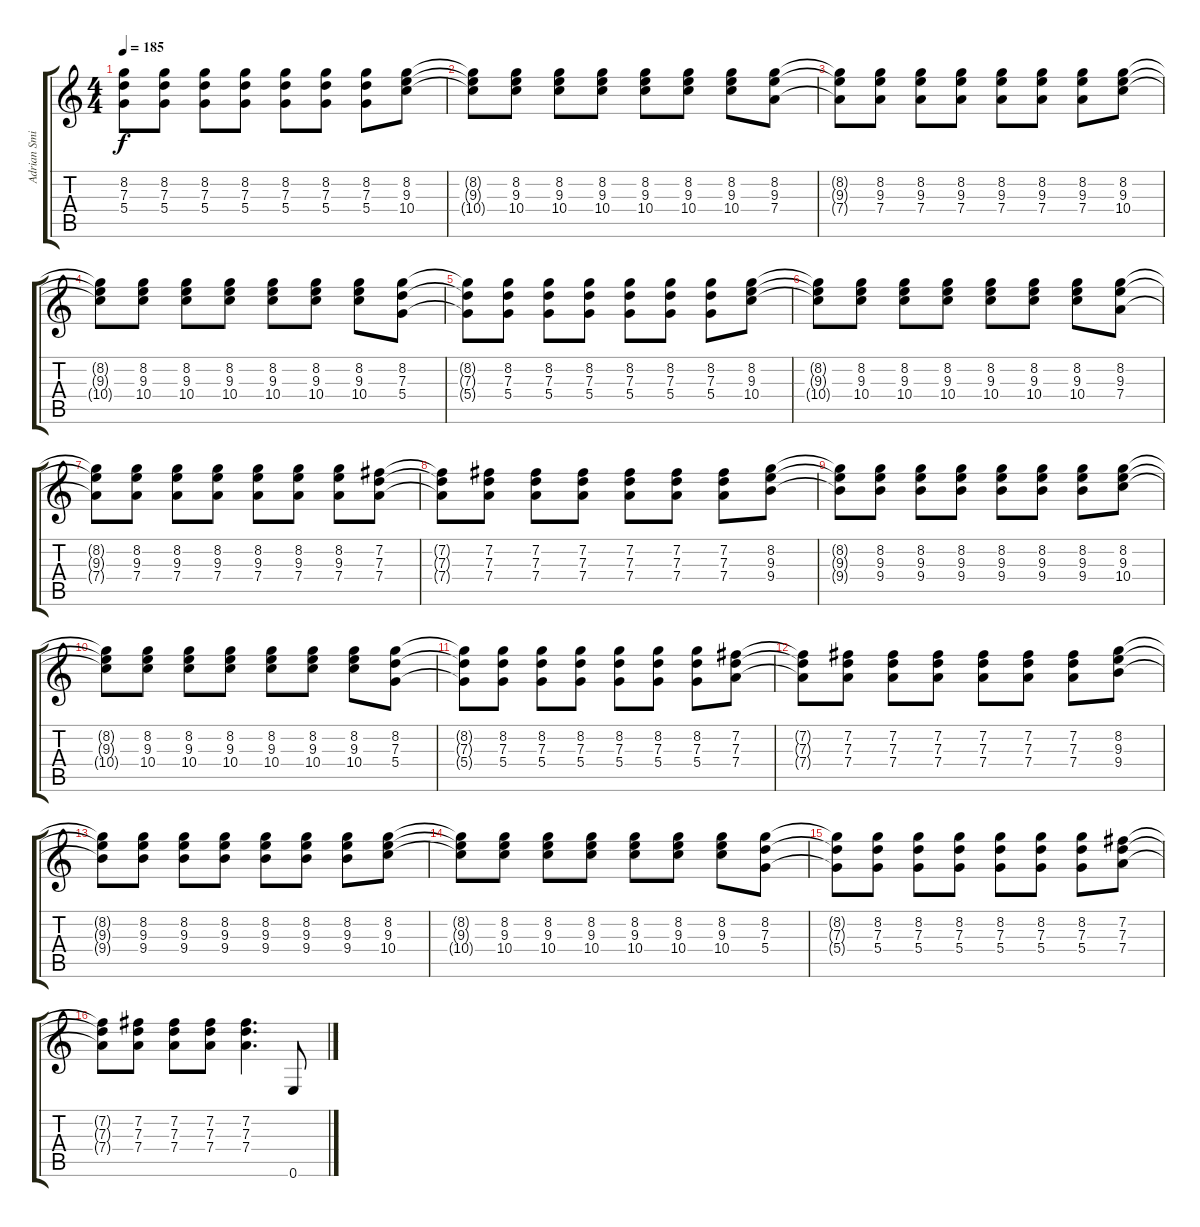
\track ("Adrian Smith" "Adrian Smi") {instrument distortionguitar}
\staff {score tabs}
\tuning (E4 B3 G3 D3 A2 E2) {hide}
\ts (4 4)
\tempo 185
\clef g2
\ks c
(8.2{t} 7.3{t} 5.4{t}).8{dy f} (8.2 7.3 5.4).8 (8.2 7.3 5.4).8 (8.2 7.3 5.4).8 (8.2 7.3 5.4).8 (8.2 7.3 5.4).8 (8.2 7.3 5.4).8 (8.2 9.3 10.4).8 |
(8.2{t} 9.3{t} 10.4{t}).8 (8.2 9.3 10.4).8 (8.2 9.3 10.4).8 (8.2 9.3 10.4).8 (8.2 9.3 10.4).8 (8.2 9.3 10.4).8 (8.2 9.3 10.4).8 (8.2 9.3 7.4).8 |
(8.2{t} 9.3{t} 7.4{t}).8 (8.2 9.3 7.4).8 (8.2 9.3 7.4).8 (8.2 9.3 7.4).8 (8.2 9.3 7.4).8 (8.2 9.3 7.4).8 (8.2 9.3 7.4).8 (8.2 9.3 10.4).8 |
(8.2{t} 9.3{t} 10.4{t}).8 (8.2 9.3 10.4).8 (8.2 9.3 10.4).8 (8.2 9.3 10.4).8 (8.2 9.3 10.4).8 (8.2 9.3 10.4).8 (8.2 9.3 10.4).8 (8.2 7.3 5.4).8 |
(8.2{t} 7.3{t} 5.4{t}).8 (8.2 7.3 5.4).8 (8.2 7.3 5.4).8 (8.2 7.3 5.4).8 (8.2 7.3 5.4).8 (8.2 7.3 5.4).8 (8.2 7.3 5.4).8 (8.2 9.3 10.4).8 |
(8.2{t} 9.3{t} 10.4{t}).8 (8.2 9.3 10.4).8 (8.2 9.3 10.4).8 (8.2 9.3 10.4).8 (8.2 9.3 10.4).8 (8.2 9.3 10.4).8 (8.2 9.3 10.4).8 (8.2 9.3 7.4).8 |
(8.2{t} 9.3{t} 7.4{t}).8 (8.2 9.3 7.4).8 (8.2 9.3 7.4).8 (8.2 9.3 7.4).8 (8.2 9.3 7.4).8 (8.2 9.3 7.4).8 (8.2 9.3 7.4).8 (7.2 7.3 7.4).8 |
(7.2{t} 7.3{t} 7.4{t}).8 (7.2 7.3 7.4).8 (7.2 7.3 7.4).8 (7.2 7.3 7.4).8 (7.2 7.3 7.4).8 (7.2 7.3 7.4).8 (7.2 7.3 7.4).8 (8.2 9.3 9.4).8 |
(8.2{t} 9.3{t} 9.4{t}).8 (8.2 9.3 9.4).8 (8.2 9.3 9.4).8 (8.2 9.3 9.4).8 (8.2 9.3 9.4).8 (8.2 9.3 9.4).8 (8.2 9.3 9.4).8 (8.2 9.3 10.4).8 |
(8.2{t} 9.3{t} 10.4{t}).8 (8.2 9.3 10.4).8 (8.2 9.3 10.4).8 (8.2 9.3 10.4).8 (8.2 9.3 10.4).8 (8.2 9.3 10.4).8 (8.2 9.3 10.4).8 (8.2 7.3 5.4).8 |
(8.2{t} 7.3{t} 5.4{t}).8 (8.2 7.3 5.4).8 (8.2 7.3 5.4).8 (8.2 7.3 5.4).8 (8.2 7.3 5.4).8 (8.2 7.3 5.4).8 (8.2 7.3 5.4).8 (7.2 7.3 7.4).8 |
(7.2{t} 7.3{t} 7.4{t}).8 (7.2 7.3 7.4).8 (7.2 7.3 7.4).8 (7.2 7.3 7.4).8 (7.2 7.3 7.4).8 (7.2 7.3 7.4).8 (7.2 7.3 7.4).8 (8.2 9.3 9.4).8 |
(8.2{t} 9.3{t} 9.4{t}).8 (8.2 9.3 9.4).8 (8.2 9.3 9.4).8 (8.2 9.3 9.4).8 (8.2 9.3 9.4).8 (8.2 9.3 9.4).8 (8.2 9.3 9.4).8 (8.2 9.3 10.4).8 |
(8.2{t} 9.3{t} 10.4{t}).8 (8.2 9.3 10.4).8 (8.2 9.3 10.4).8 (8.2 9.3 10.4).8 (8.2 9.3 10.4).8 (8.2 9.3 10.4).8 (8.2 9.3 10.4).8 (8.2 7.3 5.4).8 |
(8.2{t} 7.3{t} 5.4{t}).8 (8.2 7.3 5.4).8 (8.2 7.3 5.4).8 (8.2 7.3 5.4).8 (8.2 7.3 5.4).8 (8.2 7.3 5.4).8 (8.2 7.3 5.4).8 (7.2 7.3 7.4).8 |
(7.2{t} 7.3{t} 7.4{t}).8 (7.2 7.3 7.4).8 (7.2 7.3 7.4).8 (7.2 7.3 7.4).8 (7.2 7.3 7.4).4{d} 0.6.8
